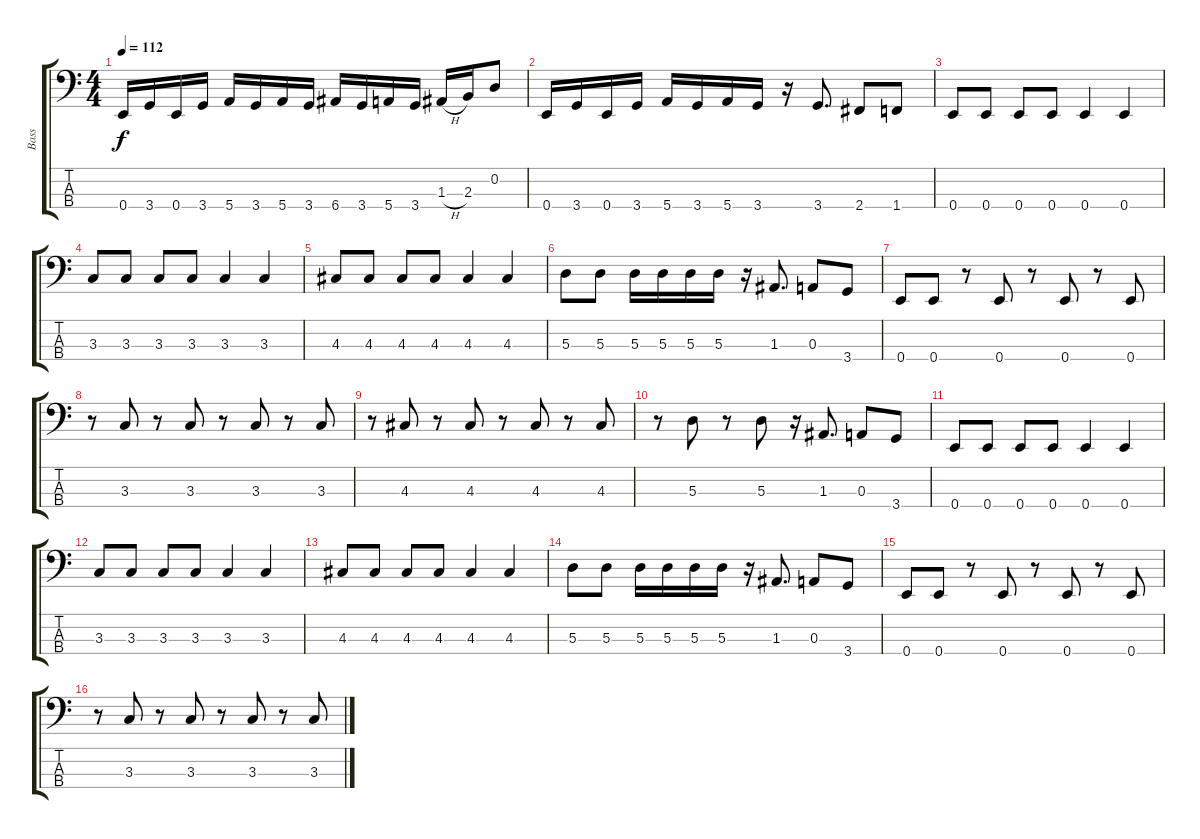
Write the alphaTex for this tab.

\track ("Bass" "Bass") {instrument electricbasspick}
\staff {score tabs}
\tuning (G2 D2 A1 E1) {hide}
\ts (4 4)
\tempo 112
\clef f4
\ks c
0.4.16{dy f} 3.4.16 0.4.16 3.4.16 5.4.16 3.4.16 5.4.16 3.4.16 6.4.16 3.4.16 5.4.16 3.4.16 1.3{h}.16 2.3.16 0.2.8 |
0.4.16 3.4.16 0.4.16 3.4.16 5.4.16 3.4.16 5.4.16 3.4.16 r.16 3.4.8{d} 2.4.8 1.4.8 |
0.4.8 0.4.8 0.4.8 0.4.8 0.4.4 0.4.4 |
3.3.8 3.3.8 3.3.8 3.3.8 3.3.4 3.3.4 |
4.3.8 4.3.8 4.3.8 4.3.8 4.3.4 4.3.4 |
5.3.8 5.3.8 5.3.16 5.3.16 5.3.16 5.3.16 r.16 1.3.8{d} 0.3.8 3.4.8 |
0.4.8 0.4.8 r.8 0.4.8 r.8 0.4.8 r.8 0.4.8 |
r.8 3.3.8 r.8 3.3.8 r.8 3.3.8 r.8 3.3.8 |
r.8 4.3.8 r.8 4.3.8 r.8 4.3.8 r.8 4.3.8 |
r.8 5.3.8 r.8 5.3.8 r.16 1.3.8{d} 0.3.8 3.4.8 |
0.4.8 0.4.8 0.4.8 0.4.8 0.4.4 0.4.4 |
3.3.8 3.3.8 3.3.8 3.3.8 3.3.4 3.3.4 |
4.3.8 4.3.8 4.3.8 4.3.8 4.3.4 4.3.4 |
5.3.8 5.3.8 5.3.16 5.3.16 5.3.16 5.3.16 r.16 1.3.8{d} 0.3.8 3.4.8 |
0.4.8 0.4.8 r.8 0.4.8 r.8 0.4.8 r.8 0.4.8 |
r.8 3.3.8 r.8 3.3.8 r.8 3.3.8 r.8 3.3.8
